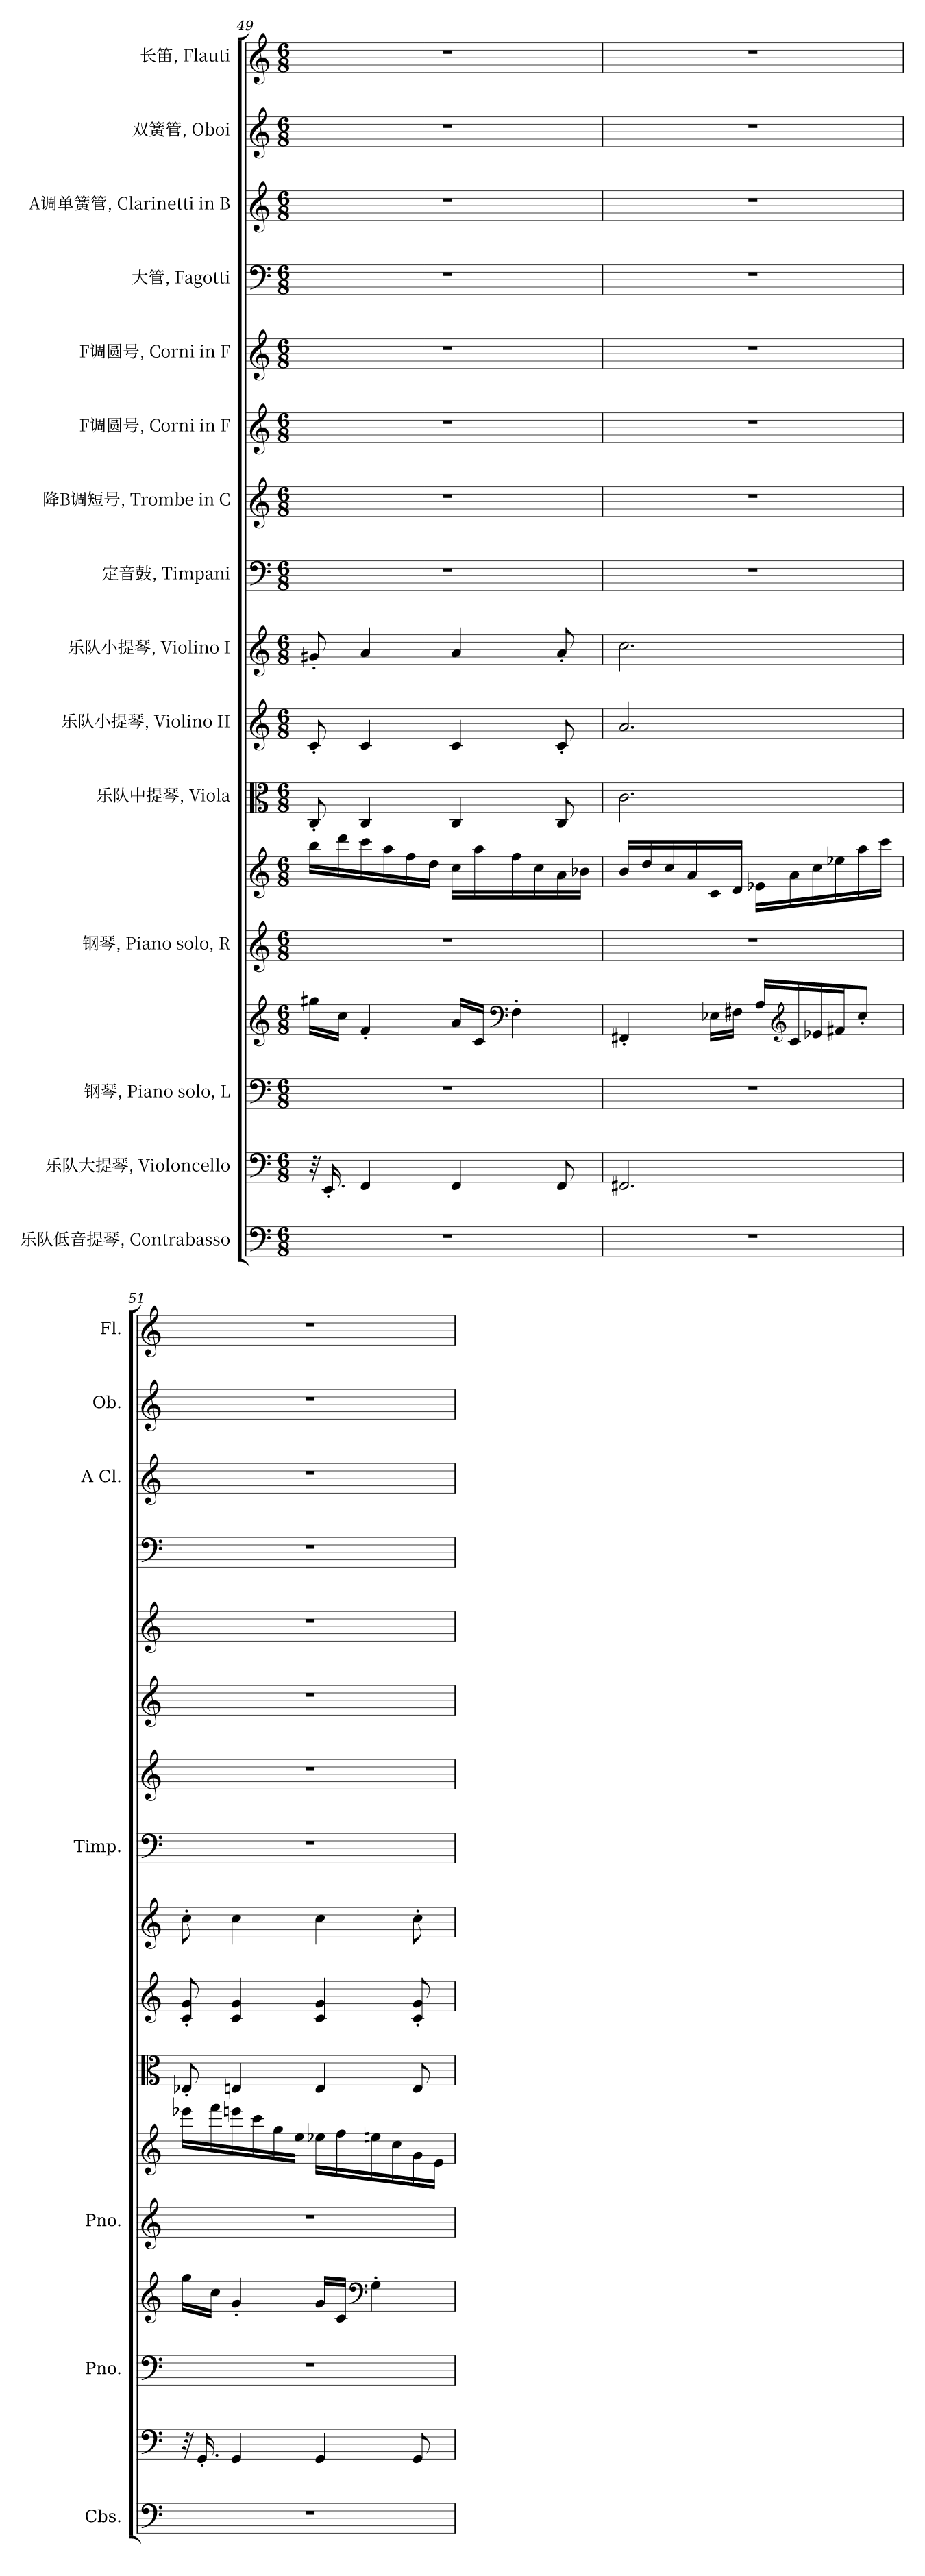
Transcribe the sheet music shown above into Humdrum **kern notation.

**kern	**kern	**kern	**kern	**kern	**kern	**kern	**kern	**kern	**kern	**kern	**kern	**kern	**kern	**kern	**kern	**kern
*part15	*part14	*part13	*part13	*part12	*part12	*part11	*part10	*part9	*part8	*part7	*part6	*part5	*part4	*part3	*part2	*part1
*staff17	*staff16	*staff15	*staff14	*staff13	*staff12	*staff11	*staff10	*staff9	*staff8	*staff7	*staff6	*staff5	*staff4	*staff3	*staff2	*staff1
*I"乐队低音提琴, Contrabasso	*I"乐队大提琴, Violoncello	*I"钢琴, Piano solo, L	*	*I"钢琴, Piano solo, R	*	*I"乐队中提琴, Viola	*I"乐队小提琴, Violino II	*I"乐队小提琴, Violino I	*I"定音鼓, Timpani	*I"降B调短号, Trombe in C	*I"F调圆号, Corni in F	*I"F调圆号, Corni in F	*I"大管, Fagotti	*I"A调单簧管, Clarinetti in B	*I"双簧管, Oboi	*I"长笛, Flauti
*I'Cbs.	*	*I'Pno.	*	*I'Pno.	*	*	*	*	*I'Timp.	*	*	*	*	*I'A Cl.	*I'Ob.	*I'Fl.
*clefF4	*clefF4	*clefF4	*clefG2	*clefG2	*clefG2	*clefC3	*clefG2	*clefG2	*clefF4	*clefG2	*clefG2	*clefG2	*clefF4	*clefG2	*clefG2	*clefG2
*ITrd7c12	*	*	*	*	*	*	*	*	*	*ITrd1c2	*ITrd4c7	*ITrd4c7	*	*ITrd2c3	*	*
*k[]	*k[]	*k[]	*k[]	*k[]	*k[]	*k[]	*k[]	*k[]	*k[]	*k[b-e-]	*k[b-]	*k[b-]	*k[]	*k[f#c#g#]	*k[]	*k[]
*M6/8	*M6/8	*M6/8	*M6/8	*M6/8	*M6/8	*M6/8	*M6/8	*M6/8	*M6/8	*M6/8	*M6/8	*M6/8	*M6/8	*M6/8	*M6/8	*M6/8
*MM139	*MM139	*MM139	*MM139	*MM139	*MM139	*MM139	*MM139	*MM139	*MM139	*MM139	*MM139	*MM139	*MM139	*MM139	*MM139	*MM139
=49	=49	=49	=49	=49	=49	=49	=49	=49	=49	=49	=49	=49	=49	=49	=49	=49
2.r	32r	2.r	16gg#X\LL	2.r	16bb\LL	8C'/	8c'/	8g#X'/	2.r	2.r	2.r	2.r	2.r	2.r	2.r	2.r
.	16.EE'/	.	.	.	.	.	.	.	.	.	.	.	.	.	.	.
.	.	.	16cc\JJ	.	16ddd\	.	.	.	.	.	.	.	.	.	.	.
.	4FF/	.	4f'/	.	16ccc\	4C/	4c/	4a/	.	.	.	.	.	.	.	.
.	.	.	.	.	16aa\	.	.	.	.	.	.	.	.	.	.	.
.	.	.	.	.	16ff\	.	.	.	.	.	.	.	.	.	.	.
.	.	.	.	.	16dd\JJ	.	.	.	.	.	.	.	.	.	.	.
.	4FF/	.	16a/LL	.	16cc\LL	4C/	4c/	4a/	.	.	.	.	.	.	.	.
.	.	.	16c/JJ	.	16aa\	.	.	.	.	.	.	.	.	.	.	.
*	*	*	*clefF4	*	*	*	*	*	*	*	*	*	*	*	*	*
.	.	.	4F'\	.	16ff\	.	.	.	.	.	.	.	.	.	.	.
.	.	.	.	.	16cc\	.	.	.	.	.	.	.	.	.	.	.
.	8FF/	.	.	.	16a\	8C/	8c'/	8a'/	.	.	.	.	.	.	.	.
.	.	.	.	.	16b-X\JJ	.	.	.	.	.	.	.	.	.	.	.
!!LO:PB:g=z
=50	=50	=50	=50	=50	=50	=50	=50	=50	=50	=50	=50	=50	=50	=50	=50	=50
*	*	*	*	*	*	*	*	*	*	*	*	*	*	*	*	*MM149
2.r	2.FF#X/	2.r	4FF#X'/	2.r	16b/LL	2.c\	2.a/	2.cc\	2.r	2.r	2.r	2.r	2.r	2.r	2.r	2.r
.	.	.	.	.	16dd/	.	.	.	.	.	.	.	.	.	.	.
.	.	.	.	.	16cc/	.	.	.	.	.	.	.	.	.	.	.
.	.	.	.	.	16a/	.	.	.	.	.	.	.	.	.	.	.
.	.	.	16E-X\LL	.	16c/	.	.	.	.	.	.	.	.	.	.	.
.	.	.	16F#X\JJ	.	16d/JJ	.	.	.	.	.	.	.	.	.	.	.
.	.	.	16A/LL	.	16e-X\LL	.	.	.	.	.	.	.	.	.	.	.
*	*	*	*clefG2	*	*	*	*	*	*	*	*	*	*	*	*	*
.	.	.	16c/	.	16a\	.	.	.	.	.	.	.	.	.	.	.
.	.	.	16e-X/	.	16cc\	.	.	.	.	.	.	.	.	.	.	.
.	.	.	16f#X/J	.	16ee-X\	.	.	.	.	.	.	.	.	.	.	.
.	.	.	8cc'/J	.	16aa\	.	.	.	.	.	.	.	.	.	.	.
.	.	.	.	.	16ccc\JJ	.	.	.	.	.	.	.	.	.	.	.
=51	=51	=51	=51	=51	=51	=51	=51	=51	=51	=51	=51	=51	=51	=51	=51	=51
*	*	*	*	*	*	*	*	*	*	*	*	*	*	*	*	*MM149
2.r	32r	2.r	16gg\LL	2.r	16eee-X\LL	8E-X'/	8c/' 8g/'	8cc'\	2.r	2.r	2.r	2.r	2.r	2.r	2.r	2.r
.	16.GG'/	.	.	.	.	.	.	.	.	.	.	.	.	.	.	.
.	.	.	16cc\JJ	.	16fff\	.	.	.	.	.	.	.	.	.	.	.
.	4GG/	.	4g'/	.	16eeen\	4En/	4c/ 4g/	4cc\	.	.	.	.	.	.	.	.
.	.	.	.	.	16ccc\	.	.	.	.	.	.	.	.	.	.	.
.	.	.	.	.	16gg\	.	.	.	.	.	.	.	.	.	.	.
.	.	.	.	.	16ee\JJ	.	.	.	.	.	.	.	.	.	.	.
.	4GG/	.	16g/LL	.	16ee-X\LL	4E/	4c/ 4g/	4cc\	.	.	.	.	.	.	.	.
.	.	.	16c/JJ	.	16ff\	.	.	.	.	.	.	.	.	.	.	.
*	*	*	*clefF4	*	*	*	*	*	*	*	*	*	*	*	*	*
.	.	.	4G'\	.	16een\	.	.	.	.	.	.	.	.	.	.	.
.	.	.	.	.	16cc\	.	.	.	.	.	.	.	.	.	.	.
.	8GG/	.	.	.	16g\	8E/	8c/' 8g/'	8cc'\	.	.	.	.	.	.	.	.
.	.	.	.	.	16e\JJ	.	.	.	.	.	.	.	.	.	.	.
=	=	=	=	=	=	=	=	=	=	=	=	=	=	=	=	=
*-	*-	*-	*-	*-	*-	*-	*-	*-	*-	*-	*-	*-	*-	*-	*-	*-
